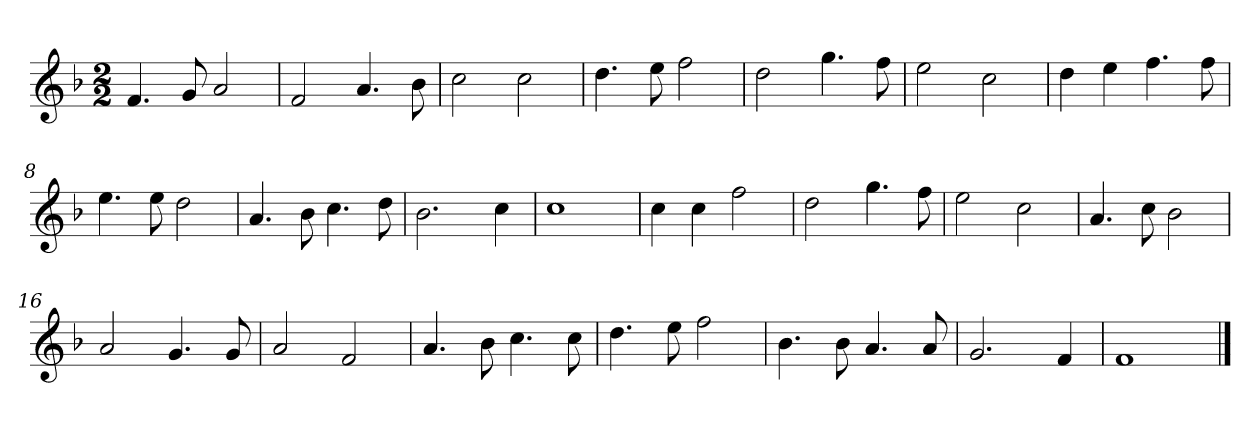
**kern
*part1
*staff1
*k[b-]
*M2/2
*MM120
=1
4.f
8g
2a
=2
2f
4.a
8b-
=3
2cc
2cc
=4
4.dd
8ee
2ff
=5
2dd
4.gg
8ff
=6
2ee
2cc
=7
4dd
4ee
4.ff
8ff
=8
4.ee
8ee
2dd
=9
4.a
8b-
4.cc
8dd
=10
2.b-
4cc
=11
1cc
=12
4cc
4cc
2ff
=13
2dd
4.gg
8ff
=14
2ee
2cc
=15
4.a
8cc
2b-
=16
2a
4.g
8g
=17
2a
2f
=18
4.a
8b-
4.cc
8cc
=19
4.dd
8ee
2ff
=20
4.b-
8b-
4.a
8a
=21
2.g
4f
=22
1f
==
*-
